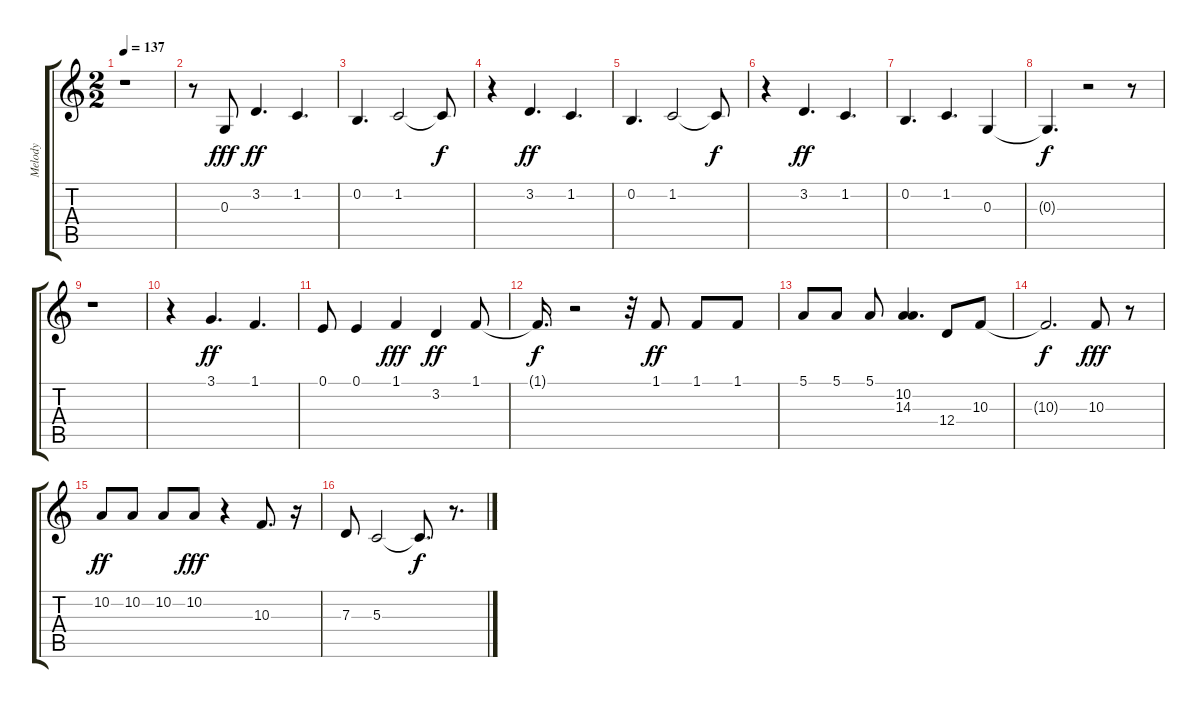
\track ("Melody" "Melody") {instrument vibraphone}
\staff {score tabs}
\tuning (E4 B3 G3 D3 A2 E2) {hide}
\ts (2 2)
\tempo 137
\clef g2
\ks c
r.1{dy f} |
r.8 0.3.8{dy fff} 3.2.4{d dy ff} 1.2.4{d} |
0.2.4{d} 1.2.2 1.2{t}.8{dy f} |
r.4 3.2.4{d dy ff} 1.2.4{d} |
0.2.4{d} 1.2.2 1.2{t}.8{dy f} |
r.4 3.2.4{d dy ff} 1.2.4{d} |
0.2.4{d} 1.2.4{d} 0.3.4 |
0.3{t}.4{d dy f} r.2 r.8 |
r.1 |
r.4 3.1.4{d dy ff} 1.1.4{d} |
0.1.8 0.1.4 1.1.4{dy fff} 3.2.4{dy ff} 1.1.8 |
1.1{t}.16{d dy f} r.2 r.32 1.1.8{dy ff} 1.1.8 1.1.8 |
5.1.8 5.1.8 5.1.8 (10.2 14.3).4{d} 12.4.8 10.3.8 |
10.3{t}.2{d dy f} 10.3.8{dy fff} r.8 |
10.2.8{dy ff} 10.2.8 10.2.8 10.2.8{dy fff} r.4 10.3.8{d} r.16 |
7.3.8 5.3.2 5.3{t}.8{d dy f} r.8{d}
